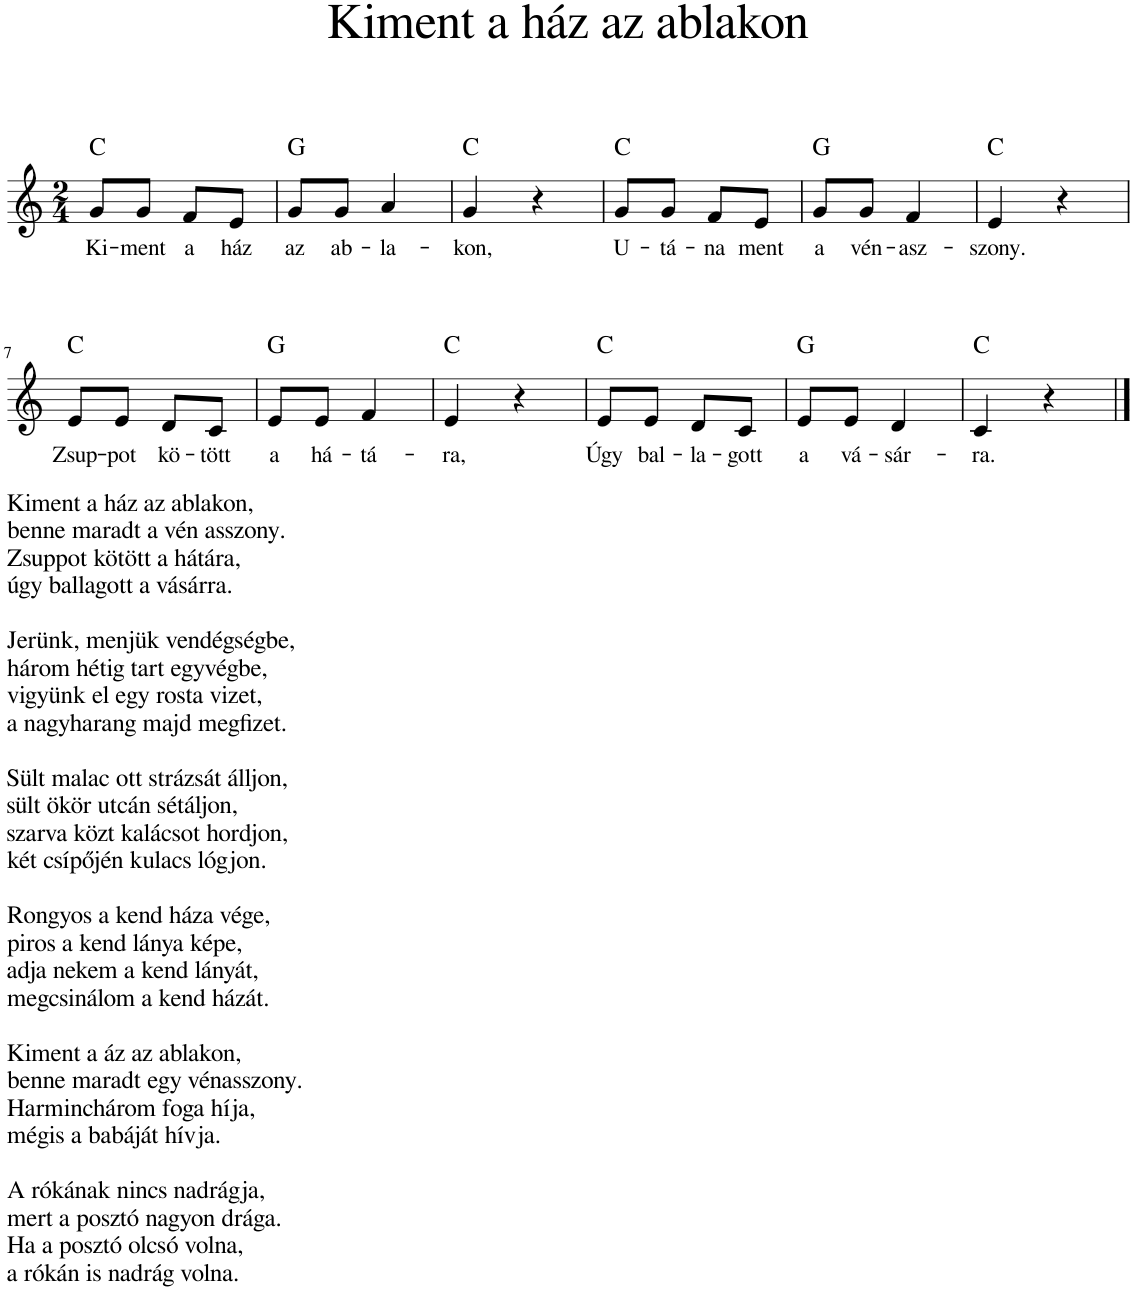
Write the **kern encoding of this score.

**kern	**text	**harte
*part1	*part1	*part1
*staff1	*staff1	*
*I"Piano	*	*
*I'Pno.	*	*
*clefG2	*	*
*k[]	*	*
*M2/4	*	*
=1	=1	=1
!	!LO:LY:b	!
8g/L	Ki-	C:maj
!	!LO:LY:b	!
8g/J	-ment	.
!	!LO:LY:b	!
8f/L	a	.
!	!LO:LY:b	!
8e/J	ház	.
=2	=2	=2
!	!LO:LY:b	!
8g/L	az	G:maj
!	!LO:LY:b	!
8g/J	ab-	.
!	!LO:LY:b	!
4a/	-la-	.
=3	=3	=3
!	!LO:LY:b	!
4g/	-kon,	C:maj
4r	.	.
=4	=4	=4
!	!LO:LY:b	!
8g/L	U-	C:maj
!	!LO:LY:b	!
8g/J	-tá-	.
!	!LO:LY:b	!
8f/L	-na	.
!	!LO:LY:b	!
8e/J	ment	.
=5	=5	=5
!	!LO:LY:b	!
8g/L	a	G:maj
!	!LO:LY:b	!
8g/J	vén-	.
!	!LO:LY:b	!
4f/	-asz-	.
=6	=6	=6
!	!LO:LY:b	!
4e/	-szony.	C:maj
4r	.	.
!!LO:LB:g=z
=7	=7	=7
!LO:TX:b:t=Kiment a ház az ablakon,	!	!
!LO:TX:b:t=benne maradt a vén asszony.	!	!
!LO:TX:b:t=Zsuppot kötött a hátára,	!	!
!LO:TX:b:t=úgy ballagott a vásárra.	!	!
!LO:TX:b:t=Jerünk, menjük vendégségbe,	!	!
!LO:TX:b:t=három hétig tart egyvégbe,	!	!
!LO:TX:b:t=vigyünk el egy rosta vizet,	!	!
!LO:TX:b:t=a nagyharang majd megfizet.	!	!
!LO:TX:b:t=Sült malac ott strázsát álljon,	!	!
!LO:TX:b:t=sült ökör utcán sétáljon,	!	!
!LO:TX:b:t=szarva közt kalácsot hordjon,	!	!
!LO:TX:b:t=két csípőjén kulacs lógjon.	!	!
!LO:TX:b:t=Rongyos a kend háza vége,	!	!
!LO:TX:b:t=piros a kend lánya képe,	!	!
!LO:TX:b:t=adja nekem a kend lányát,	!	!
!LO:TX:b:t=megcsinálom a kend házát.	!	!
!LO:TX:b:t=Kiment a áz az ablakon,	!	!
!LO:TX:b:t=benne maradt egy vénasszony.	!	!
!LO:TX:b:t=Harminchárom foga híja,	!	!
!LO:TX:b:t=mégis a babáját hívja.	!	!
!LO:TX:b:t=A rókának nincs nadrágja,	!	!
!LO:TX:b:t=mert a posztó nagyon drága.	!	!
!LO:TX:b:t=Ha a posztó olcsó volna,	!	!
!LO:TX:b:t=a rókán is nadrág volna.	!	!
!	!LO:LY:b	!
8e/L	Zsup-	C:maj
!	!LO:LY:b	!
8e/J	-pot	.
!	!LO:LY:b	!
8d/L	kö-	.
!	!LO:LY:b	!
8c/J	-tött	.
=8	=8	=8
!	!LO:LY:b	!
8e/L	a	G:maj
!	!LO:LY:b	!
8e/J	há-	.
!	!LO:LY:b	!
4f/	-tá-	.
=9	=9	=9
!	!LO:LY:b	!
4e/	-ra,	C:maj
4r	.	.
=10	=10	=10
!	!LO:LY:b	!
8e/L	Úgy	C:maj
!	!LO:LY:b	!
8e/J	bal-	.
!	!LO:LY:b	!
8d/L	-la-	.
!	!LO:LY:b	!
8c/J	-gott	.
=11	=11	=11
!	!LO:LY:b	!
8e/L	a	G:maj
!	!LO:LY:b	!
8e/J	vá-	.
!	!LO:LY:b	!
4d/	-sár-	.
=12	=12	=12
!	!LO:LY:b	!
4c/	-ra.	C:maj
4r	.	.
==	==	==
*-	*-	*-
